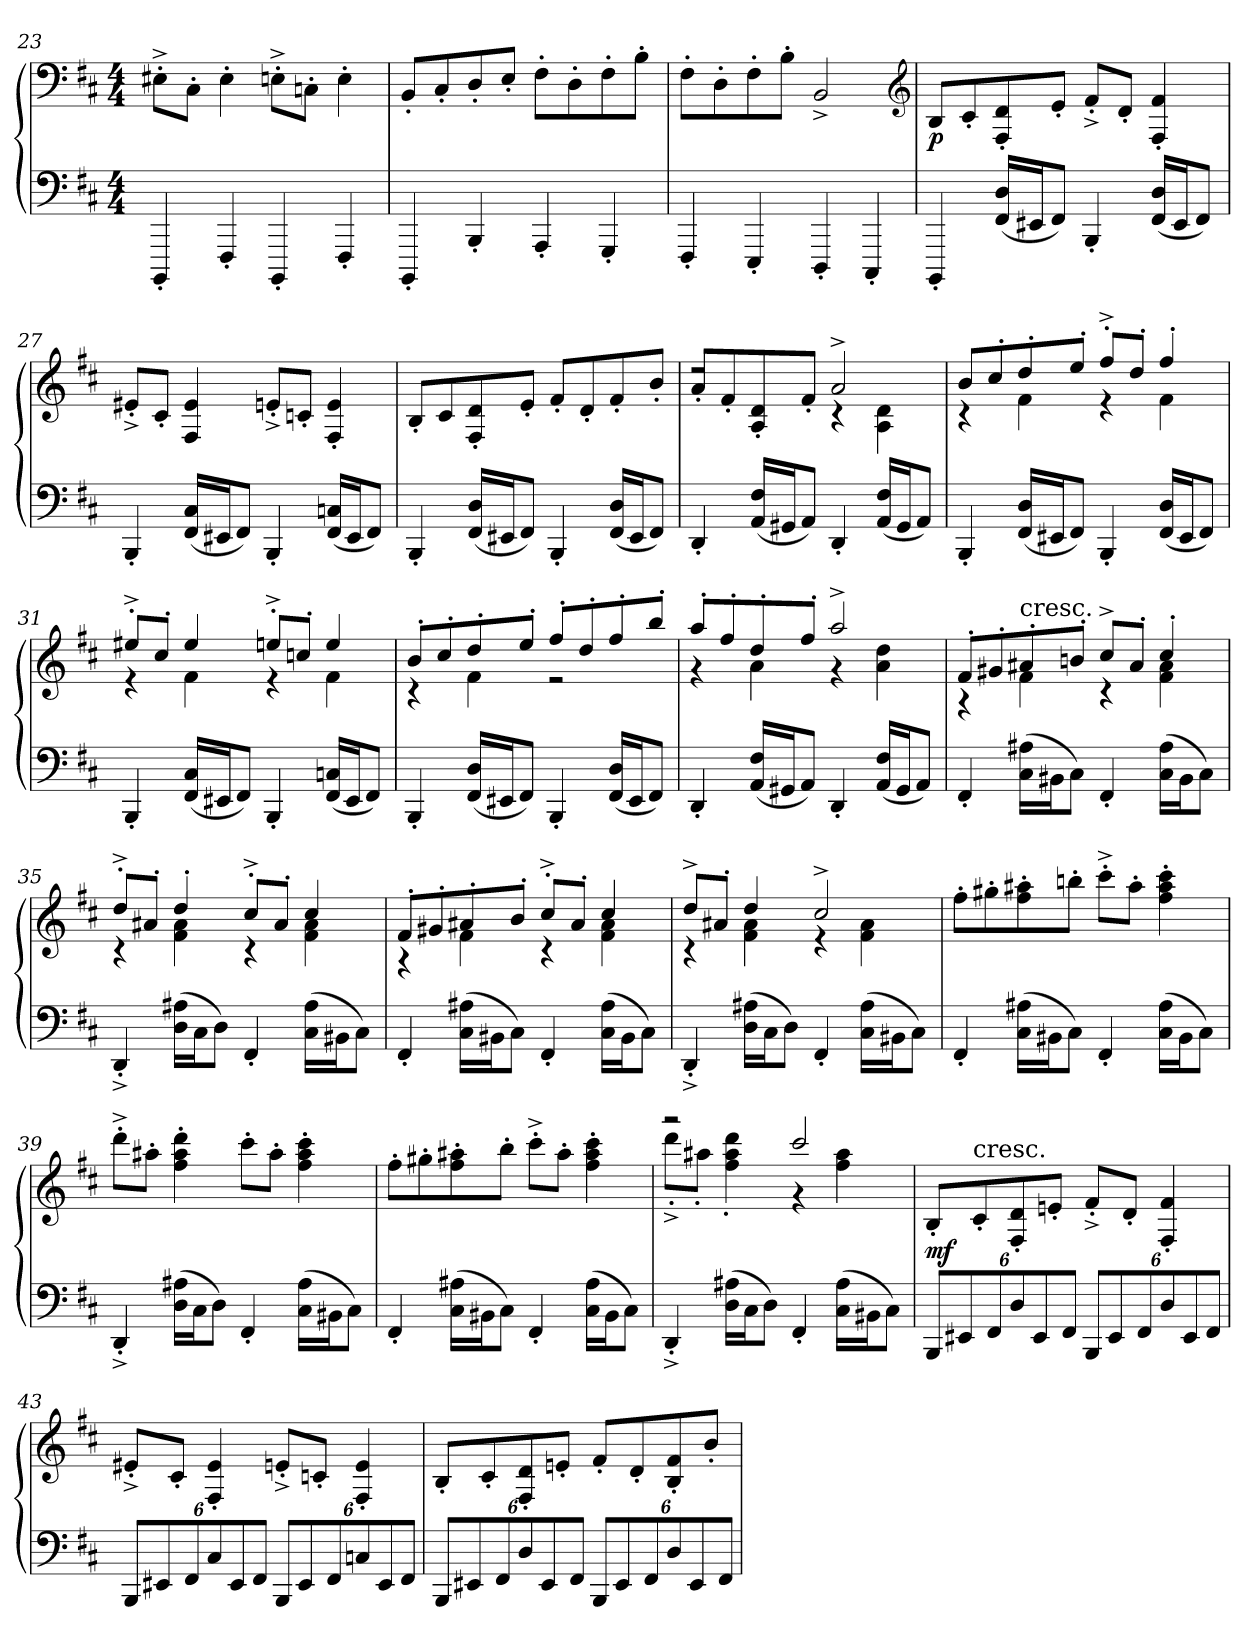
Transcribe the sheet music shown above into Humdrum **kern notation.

**kern	**kern	**dynam
*part1	*part1	*part1
*staff2	*staff1	*staff1/2
*clefF4	*clefF4	*
*k[f#c#]	*k[f#c#]	*
*M4/4	*M4/4	*
=23	=23	=23
4BBBB'/	8E#X'^\L	.
.	8C#'\J	.
4FFF#'/	4E#'\	.
4BBBB'/	8En'^\L	.
.	8Cn'\J	.
4FFF#'/	4E'\	.
=24	=24	=24
4BBBB'/	8BB'/L	.
.	8C#'/	.
4BBB'/	8D'/	.
.	8E'/J	.
4AAA'/	8F#'\L	.
.	8D'\	.
4GGG'/	8F#'\	.
.	8B'\J	.
=25	=25	=25
4FFF#'/	8F#'\L	.
.	8D'\	.
4EEE'/	8F#'\	.
.	8B'\J	.
4DDD'/	2BB^/	.
4CCC#'/	.	.
*	*clefG2	*
=26	=26	=26
4BBBB'/	8B/L	p
.	8c#'/	.
(16FF#/ 16D/LL	8F#'/ 8d'/	.
16EE#X/J	.	.
8FF#/J)	8e'/J	.
4BBB'/	8f#'^/L	.
.	8d'/J	.
(16FF#/ 16D/LL	4F#'/ 4f#'/	.
16EE#/J	.	.
8FF#/J)	.	.
=27	=27	=27
4BBB'/	8e#X'^/L	.
.	8c#'/J	.
(16FF#/ 16C#/LL	4F#/ 4e#/	.
16EE#X/J	.	.
8FF#/J)	.	.
4BBB'/	8en'^/L	.
.	8cn'/J	.
(16FF#/ 16Cn/LL	4F#'/ 4e'/	.
16EE#/J	.	.
8FF#/J)	.	.
=28	=28	=28
4BBB'/	8B'/L	.
.	8c#/	.
(16FF#/ 16D/LL	8F#'/ 8d'/	.
16EE#X/J	.	.
8FF#/J)	8e'/J	.
4BBB'/	8f#'/L	.
.	8d'/	.
(16FF#/ 16D/LL	8f#'/	.
16EE#/J	.	.
8FF#/J)	8b'/J	.
=29	=29	=29
*	*^	*
4DD'/	2r	8a'/L	.
.	.	8f#'/	.
(16AA/ 16F#/LL	.	8A'/ 8d'/	.
16GG#X/J	.	.	.
8AA/J)	.	8f#'/J	.
4DD'/	2a^/	4r	.
(16AA/ 16F#/LL	.	4A\ 4d\	.
16GG#/J	.	.	.
8AA/J)	.	.	.
=30	=30	=30	=30
4BBB'/	8b/L	4r	.
.	8cc#'/	.	.
(16FF#/ 16D/LL	8dd'/	4f#\	.
16EE#X/J	.	.	.
8FF#/J)	8ee'/J	.	.
4BBB'/	8ff#'^/L	4r	.
.	8dd'/J	.	.
(16FF#/ 16D/LL	4ff#'/	4f#\	.
16EE#/J	.	.	.
8FF#/J)	.	.	.
=31	=31	=31	=31
4BBB'/	8ee#X'^/L	4r	.
.	8cc#'/J	.	.
(16FF#/ 16C#/LL	4ee#/	4f#\	.
16EE#X/J	.	.	.
8FF#/J)	.	.	.
4BBB'/	8een'^/L	4r	.
.	8ccn'/J	.	.
(16FF#/ 16Cn/LL	4ee/	4f#\	.
16EE#/J	.	.	.
8FF#/J)	.	.	.
=32	=32	=32	=32
4BBB'/	8b'/L	4r	.
.	8cc#'/	.	.
(16FF#/ 16D/LL	8dd'/	4f#\	.
16EE#X/J	.	.	.
8FF#/J)	8ee'/J	.	.
4BBB'/	8ff#'/L	2r	.
.	8dd'/	.	.
(16FF#/ 16D/LL	8ff#'/	.	.
16EE#/J	.	.	.
8FF#/J)	8bb'/J	.	.
=33	=33	=33	=33
4DD'/	8aa'/L	4r	.
.	8ff#'/	.	.
(16AA/ 16F#/LL	8dd'/	4a\	.
16GG#X/J	.	.	.
8AA/J)	8ff#'/J	.	.
4DD'/	2aa^/	4r	.
(16AA/ 16F#/LL	.	4a\ 4dd\	.
16GG#/J	.	.	.
8AA/J)	.	.	.
=34	=34	=34	=34
4FF#'/	8f#'/L	4r	.
.	8g#X'/	.	.
!	!LO:TX:t=cresc.	!	!
(16C#\ 16A#X\LL	8a#X'/	4f#\	.
16BB#X\J	.	.	.
8C#\J)	8bn'/J	.	.
4FF#'/	8cc#^/L	4r	.
.	8a#'/J	.	.
(16C#\ 16A#\LL	4cc#'/	4f#\ 4a#\	.
16BB#\J	.	.	.
8C#\J)	.	.	.
=35	=35	=35	=35
4DD'^/	8dd'^/L	4r	.
.	8a#X'/J	.	.
(16D\ 16A#X\LL	4dd'/	4f#\ 4a#\	.
16C#\J	.	.	.
8D\J)	.	.	.
4FF#'/	8cc#'^/L	4r	.
.	8a#'/J	.	.
(16C#\ 16A#\LL	4cc#/	4f#\ 4a#\	.
16BB#X\J	.	.	.
8C#\J)	.	.	.
=36	=36	=36	=36
4FF#'/	8f#'/L	4r	.
.	8g#X'/	.	.
(16C#\ 16A#X\LL	8a#X'/	4f#\	.
16BB#X\J	.	.	.
8C#\J)	8b'/J	.	.
4FF#'/	8cc#'^/L	4r	.
.	8a#'/J	.	.
(16C#\ 16A#\LL	4cc#/	4f#\ 4a#\	.
16BB#\J	.	.	.
8C#\J)	.	.	.
=37	=37	=37	=37
4DD'^/	8dd^/L	4r	.
.	8a#X'/J	.	.
(16D\ 16A#X\LL	4dd/	4f#\ 4a#\	.
16C#\J	.	.	.
8D\J)	.	.	.
4FF#'/	2cc#^/	4r	.
(16C#\ 16A#\LL	.	4f#\ 4a#\	.
16BB#X\J	.	.	.
8C#\J)	.	.	.
*	*v	*v	*
=38	=38	=38
4FF#'/	8ff#'\L	.
.	8gg#X'\	.
(16C#\ 16A#X\LL	8ff#'\ 8aa#X'\	.
16BB#X\J	.	.
8C#\J)	8bbn'\J	.
4FF#'/	8ccc#'^\L	.
.	8aa#'\J	.
(16C#\ 16A#\LL	4ff#'\ 4aa#'\ 4ccc#'\	.
16BB#\J	.	.
8C#\J)	.	.
=39	=39	=39
4DD'^/	8ddd'^\L	.
.	8aa#X'\J	.
(16D\ 16A#X\LL	4ff#'\ 4aa#'\ 4ddd'\	.
16C#\J	.	.
8D\J)	.	.
4FF#'/	8ccc#'\L	.
.	8aa#'\J	.
(16C#\ 16A#\LL	4ff#'\ 4aa#'\ 4ccc#'\	.
16BB#X\J	.	.
8C#\J)	.	.
=40	=40	=40
4FF#'/	8ff#'\L	.
.	8gg#X'\	.
(16C#\ 16A#X\LL	8ff#'\ 8aa#X'\	.
16BB#X\J	.	.
8C#\J)	8bb'\J	.
4FF#'/	8ccc#'^\L	.
.	8aa#'\J	.
(16C#\ 16A#\LL	4ff#'\ 4aa#'\ 4ccc#'\	.
16BB#\J	.	.
8C#\J)	.	.
=41	=41	=41
*	*^	*
4DD'^/	2r	8ddd'^\L	.
.	.	8aa#X'\J	.
(16D\ 16A#X\LL	.	4ff#'\ 4aa#'\ 4ddd'\	.
16C#\J	.	.	.
8D\J)	.	.	.
4FF#'/	2ccc#/	4r	.
(16C#\ 16A#\LL	.	4ff#\ 4aa#\	.
16BB#X\J	.	.	.
8C#\J)	.	.	.
*	*v	*v	*
=42	=42	=42
12BBB/L	8B'/L	mf
12EE#X/	.	.
!	!LO:TX:t=cresc.	!
.	8c#'/	.
12FF#/	.	.
12D/	8F#'/ 8d'/	.
12EE#/	.	.
.	8en'/J	.
12FF#/J	.	.
12BBB/L	8f#'^/L	.
12EE#/	.	.
.	8d'/J	.
12FF#/	.	.
12D/	4F#'/ 4f#'/	.
12EE#/	.	.
12FF#/J	.	.
=43	=43	=43
12BBB/L	8e#X'^/L	.
12EE#X/	.	.
.	8c#'/J	.
12FF#/	.	.
12C#/	4F#'/ 4e#'/	.
12EE#/	.	.
12FF#/J	.	.
12BBB/L	8en'^/L	.
12EE#/	.	.
.	8cn'/J	.
12FF#/	.	.
12Cn/	4F#'/ 4e'/	.
12EE#/	.	.
12FF#/J	.	.
=44	=44	=44
12BBB/L	8B'/L	.
12EE#X/	.	.
.	8c#'/	.
12FF#/	.	.
12D/	8F#'/ 8d'/	.
12EE#/	.	.
.	8en'/J	.
12FF#/J	.	.
12BBB/L	8f#'/L	.
12EE#/	.	.
.	8d'/	.
12FF#/	.	.
12D/	8B'/ 8f#'/	.
12EE#/	.	.
.	8b'/J	.
12FF#/J	.	.
=	=	=
*-	*-	*-
